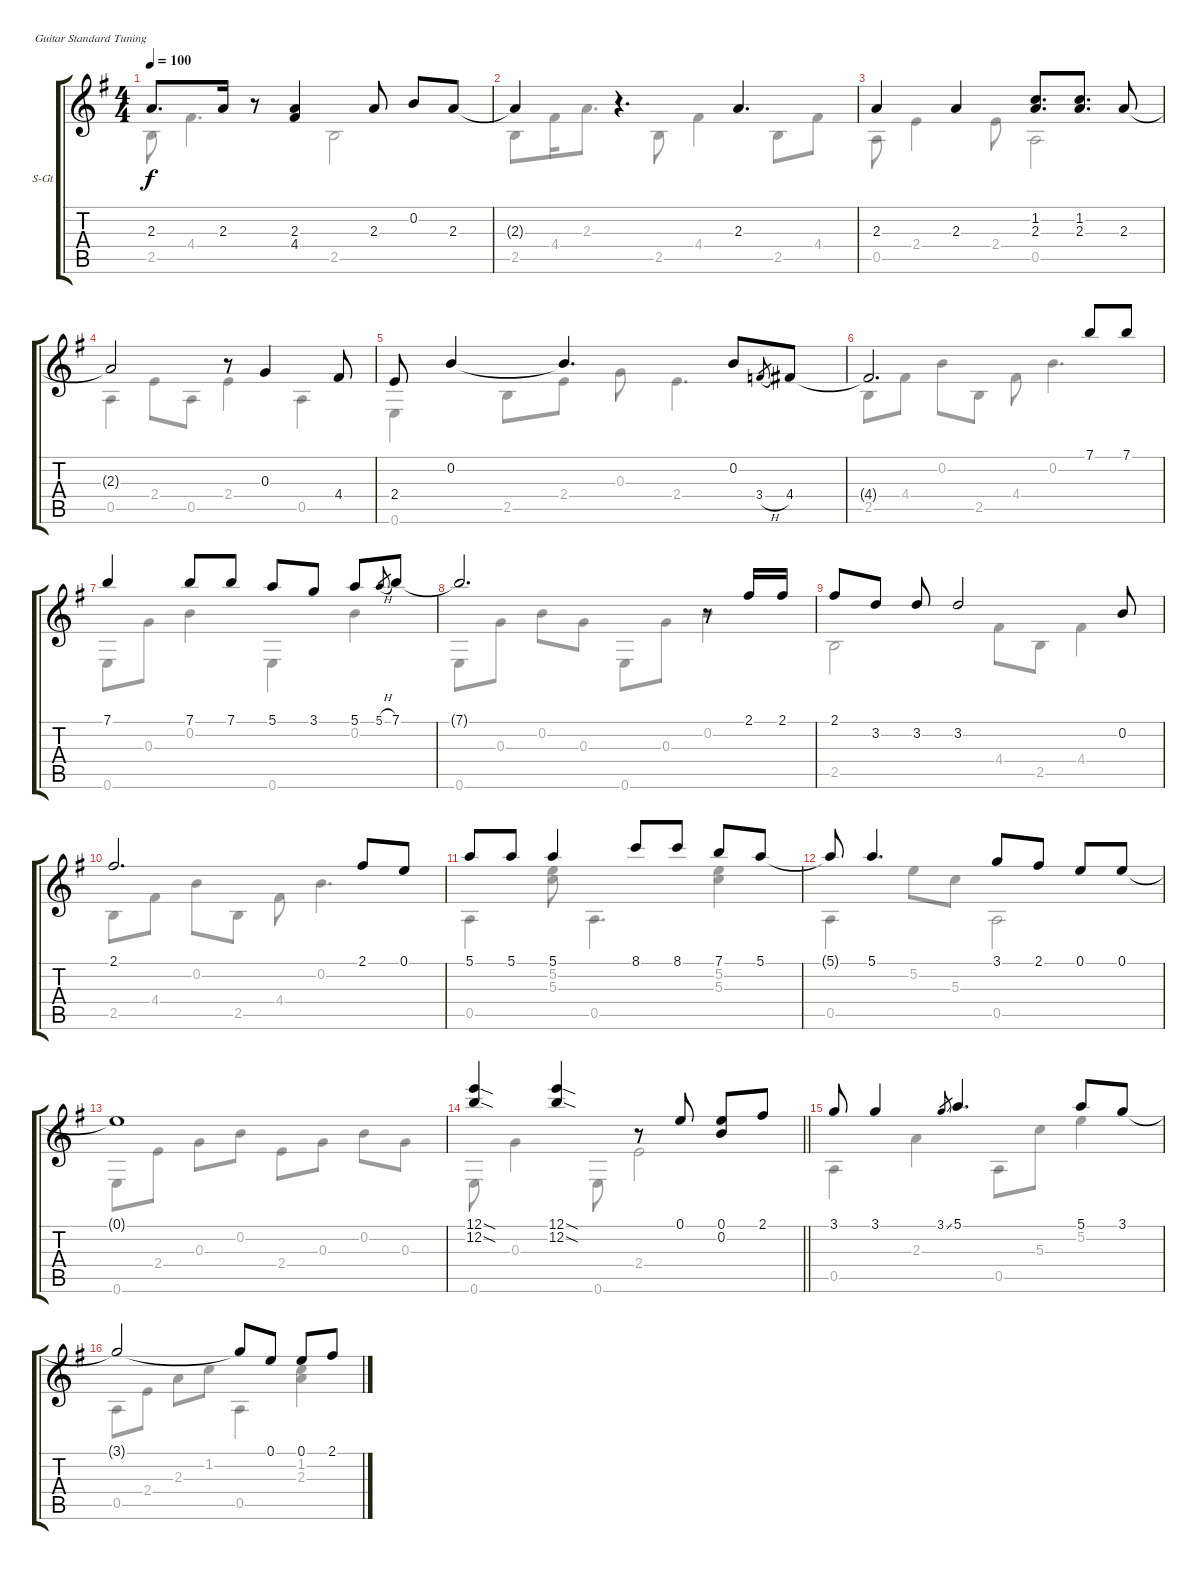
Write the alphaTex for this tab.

\defaultSystemsLayout 4
\bracketExtendMode groupsimilarinstruments
\firstSystemTrackNameOrientation horizontal
\otherSystemsTrackNameOrientation horizontal
\track ("Steel Guitar" "S-Gt") {instrument acousticguitarsteel}
\staff {score tabs}
\tuning (E4 B3 G3 D3 A2 E2)
\voice
\ts (4 4)
\tempo 100
\clef g2
\scale
0.307255
\ks g
2.3.8{d dy f} 2.3.16 r.8 (2.3 4.4).4 2.3.8 0.2.8 2.3.8 |
\scale
0.393331 2.3{t}.4 r.4{d} 2.3.4{d} |
\scale
0.321081 2.3.4 2.3.4 (1.2 2.3).8{d} (1.2 2.3).8{d} 2.3.8 |
\scale
0.285203 2.3{t}.2 r.8 0.3.4 4.4.8 |
\scale
0.387143 2.4.8 0.2.4 0.2{t}.4{d} 0.2.8 3.4{h}.8{gr} 4.4.8 |
\scale
0.29 4.4{t}.2{d} 7.1.8 7.1.8 |
\scale
0.322791 7.1.4 7.1.8 7.1.8 5.1.8 3.1.8 5.1.8 5.1{h}.8{gr} 7.1.8 |
\scale
0.39974 7.1{t}.2{d} r.8 2.1.16 2.1.16 |
\scale
0.31238 2.1.8 3.2.8 3.2.8 3.2.2 0.2.8 |
\scale
0.287807 2.1.2{d} 2.1.8 0.1.8 |
\scale
0.364021 5.1.8 5.1.8 5.1.4 8.1.8 8.1.8 7.1.8 5.1.8 |
\scale
0.316597 5.1{t}.8 5.1.4{d} 3.1.8 2.1.8 0.1.8 0.1.8 |
\scale
0.319343 0.1{t}.1 |
\scale
0.348081
\barLineRight lightlight
(12.1{sod} 12.2{sod}).4 (12.2{sod} 12.1{sod}).4 r.8 0.1.8 (0.1 0.2).8 2.1.8 |
\scale
0.348183 3.1.8 3.1.4 3.1{ss}.8{gr} 5.1.4{d} 5.1.8 3.1.8 |
\scale
0.304154 3.1{t}.2 3.1{t}.8 0.1.8 0.1.8 2.1.8
\voice
\clef g2
\ottava regular
\simile none
\scale
0.307255
\ks g
2.5.8{dy f} 4.4.4{d} 2.5.2 |
\scale
0.393331 2.5.8 4.4.16 2.3.8{d} 2.5.8 4.4.4 2.5.8 4.4.8 |
\scale
0.321081 0.5.8 2.4.4 2.4.8 0.5.2 |
\scale
0.285203 0.5.4 2.4.8 0.5.8 2.4.4 0.5.4 |
\scale
0.387143 0.6.4 2.5.8 2.4.8 0.3.8 2.4.4{d} |
\scale
0.29 2.5.8 4.4.8 0.2.8 2.5.8 4.4.8 0.2.4{d} |
\scale
0.322791 0.6.8 0.3.8 0.2.4 0.6.4 0.2.4 |
\scale
0.39974 0.6.8 0.3.8 0.2.8 0.3.8 0.6.8 0.3.8 0.2.4 |
\scale
0.31238 2.5.2 4.4.8 2.5.8 4.4.4 |
\scale
0.287807 2.5.8 4.4.8 0.2.8 2.5.8 4.4.8 0.2.4{d} |
\scale
0.364021 0.5.4 (5.2 5.3).8 0.5.4{d} (5.2 5.3).4 |
\scale
0.316597 0.5.4 5.2.8 5.3.8 0.5.2 |
\scale
0.319343 0.6.8 2.4.8 0.3.8 0.2.8 2.4.8 0.3.8 0.2.8 0.3.8 |
\scale
0.348081
\barLineRight lightlight
0.6.8 0.3.4 0.6.8 2.4.2 |
\scale
0.348183 0.5.4 2.3.4 0.5.8 5.3.8 5.2.4 |
\scale
0.304154 0.5.8 2.4.8 2.3.8 1.2.8 0.5.4 (2.3 1.2).4
